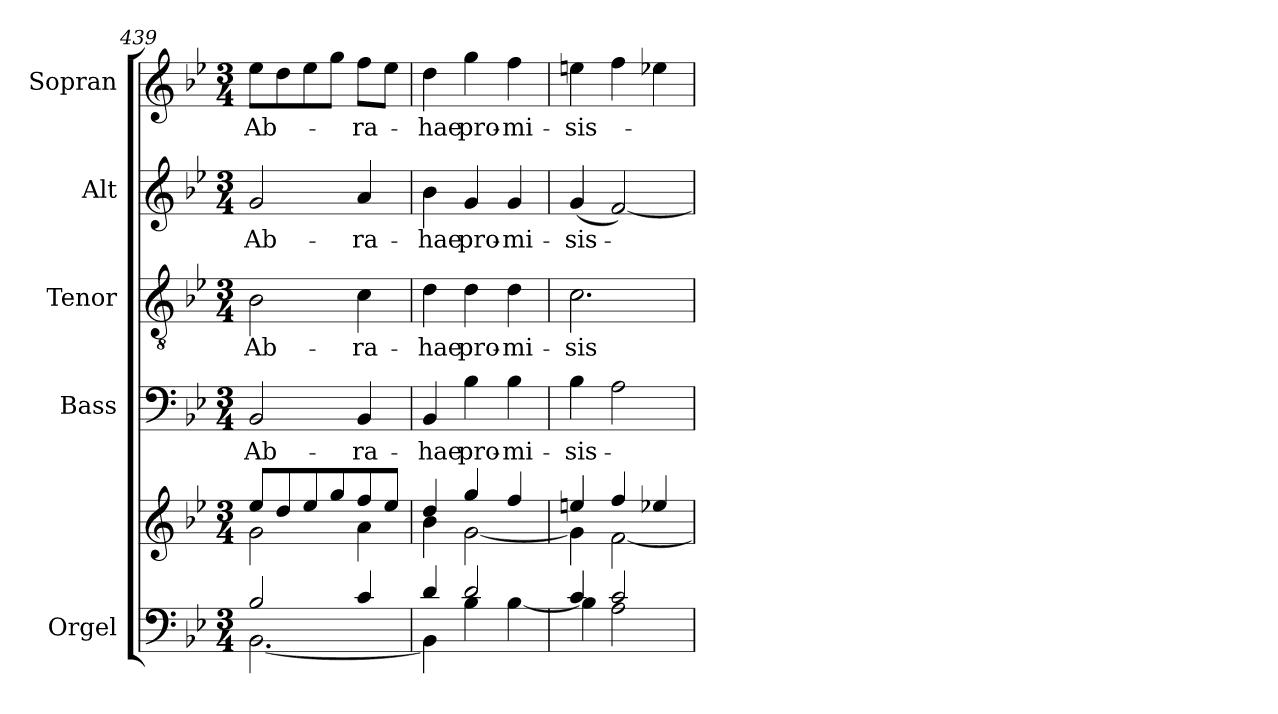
**kern	**kern	**kern	**text	**kern	**text	**kern	**text	**kern	**text
*part5	*part5	*part4	*part4	*part3	*part3	*part2	*part2	*part1	*part1
*staff6	*staff5	*staff4	*staff4	*staff3	*staff3	*staff2	*staff2	*staff1	*staff1
*I"Orgel	*	*I"Bass	*	*I"Tenor	*	*I"Alt	*	*I"Sopran	*
*I'Org.	*	*I'B.	*	*I'T.	*	*I'A.	*	*I'S.	*
*clefF4	*clefG2	*clefF4	*	*clefGv2	*	*clefG2	*	*clefG2	*
*k[b-e-]	*k[b-e-]	*k[b-e-]	*	*k[b-e-]	*	*k[b-e-]	*	*k[b-e-]	*
*B-:	*B-:	*B-:	*	*B-:	*	*B-:	*	*B-:	*
*M3/4	*M3/4	*M3/4	*	*M3/4	*	*M3/4	*	*M3/4	*
=439	=439	=439	=439	=439	=439	=439	=439	=439	=439
*^	*^	*	*	*	*	*	*	*	*
!	!	!	!	!	!LO:LY:b	!	!LO:LY:b	!	!LO:LY:b	!	!LO:LY:b
2B-/	[<2.BB-\	8ee-/L	2g\	2BB-/	Ab-	2B-\	Ab-	2g/	Ab-	8ee-\L	Ab-
.	.	8dd/	.	.	.	.	.	.	.	8dd\	.
.	.	8ee-/	.	.	.	.	.	.	.	8ee-\	.
.	.	8gg/	.	.	.	.	.	.	.	8gg\J	.
!	!	!	!	!	!LO:LY:b	!	!LO:LY:b	!	!LO:LY:b	!	!LO:LY:b
4c/	.	8ff/	4a\	4BB-/	-ra-	4c\	-ra-	4a/	-ra-	8ff\L	-ra-
.	.	8ee-/J	.	.	.	.	.	.	.	8ee-\J	.
!!LO:PB:g=z
=440	=440	=440	=440	=440	=440	=440	=440	=440	=440	=440	=440
!	!	!	!	!	!LO:LY:b	!	!LO:LY:b	!	!LO:LY:b	!	!LO:LY:b
4d/	4BB-\]	4dd/	4b-\	4BB-/	-hae	4d\	-hae	4b-\	-hae	4dd\	-hae
!	!	!	!	!	!LO:LY:b	!	!LO:LY:b	!	!LO:LY:b	!	!LO:LY:b
2d/	4B-\	4gg/	[<2g\	4B-\	pro-	4d\	pro-	4g/	pro-	4gg\	pro-
!	!	!	!	!	!LO:LY:b	!	!LO:LY:b	!	!LO:LY:b	!	!LO:LY:b
.	[<4B-\	4ff/	.	4B-\	-mi-	4d\	-mi-	4g/	-mi-	4ff\	-mi-
=441	=441	=441	=441	=441	=441	=441	=441	=441	=441	=441	=441
!	!	!	!	!	!LO:LY:b	!	!LO:LY:b	!	!LO:LY:b	!	!LO:LY:b
4c/	4B-\]	4een/	4g\]	4B-\	-sis-	2.c\	-sis-	(<4g/	-sis-	4een\	-sis-
2c/	2A\	4ff/	[<2f\	2A\	.	.	.	[2f/)	.	4ff\	.
.	.	4ee-X/	.	.	.	.	.	.	.	4ee-X\	.
*v	*v	*	*	*	*	*	*	*	*	*	*
*	*v	*v	*	*	*	*	*	*	*	*
=	=	=	=	=	=	=	=	=	=
*-	*-	*-	*-	*-	*-	*-	*-	*-	*-
